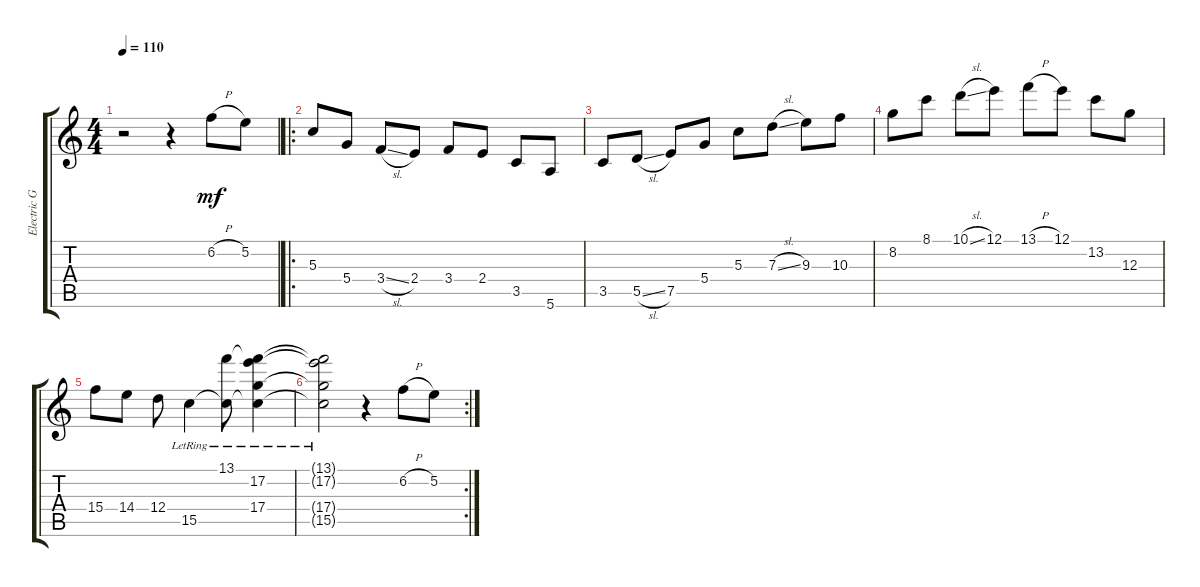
\track ("Electric Guitar" "Electric G") {instrument electricguitarclean}
\staff {score tabs}
\tuning (E4 B3 G3 D3 A2 E2) {hide}
\ts (4 4)
\tempo 110
\clef g2
\ks c
r.2{dy mf instrument electricguitarclean} r.4 6.2{h}.8 5.2.8 |
\ro
5.3.8 5.4.8 3.4{sl}.8 2.4.8 3.4.8 2.4.8 3.5.8 5.6.8 |
3.5.8 5.5{sl}.8 7.5.8 5.4.8 5.3.8 7.3{sl}.8 9.3.8 10.3.8 |
8.2.8 8.1.8 10.1{sl}.8 12.1.8 13.1{h}.8 12.1.8 13.2.8 12.3.8 |
15.4.8 14.4.8 12.4.8 15.5{lr}.4 (13.1{lr} 15.5{lr t}).8 (13.1{lr t} 17.2{lr} 17.4{lr} 15.5{lr t}).4 |
\rc 2
(13.1{lr t} 17.2{lr t} 17.4{lr t} 15.5{lr t}).2 r.4 6.2{h}.8 5.2.8
